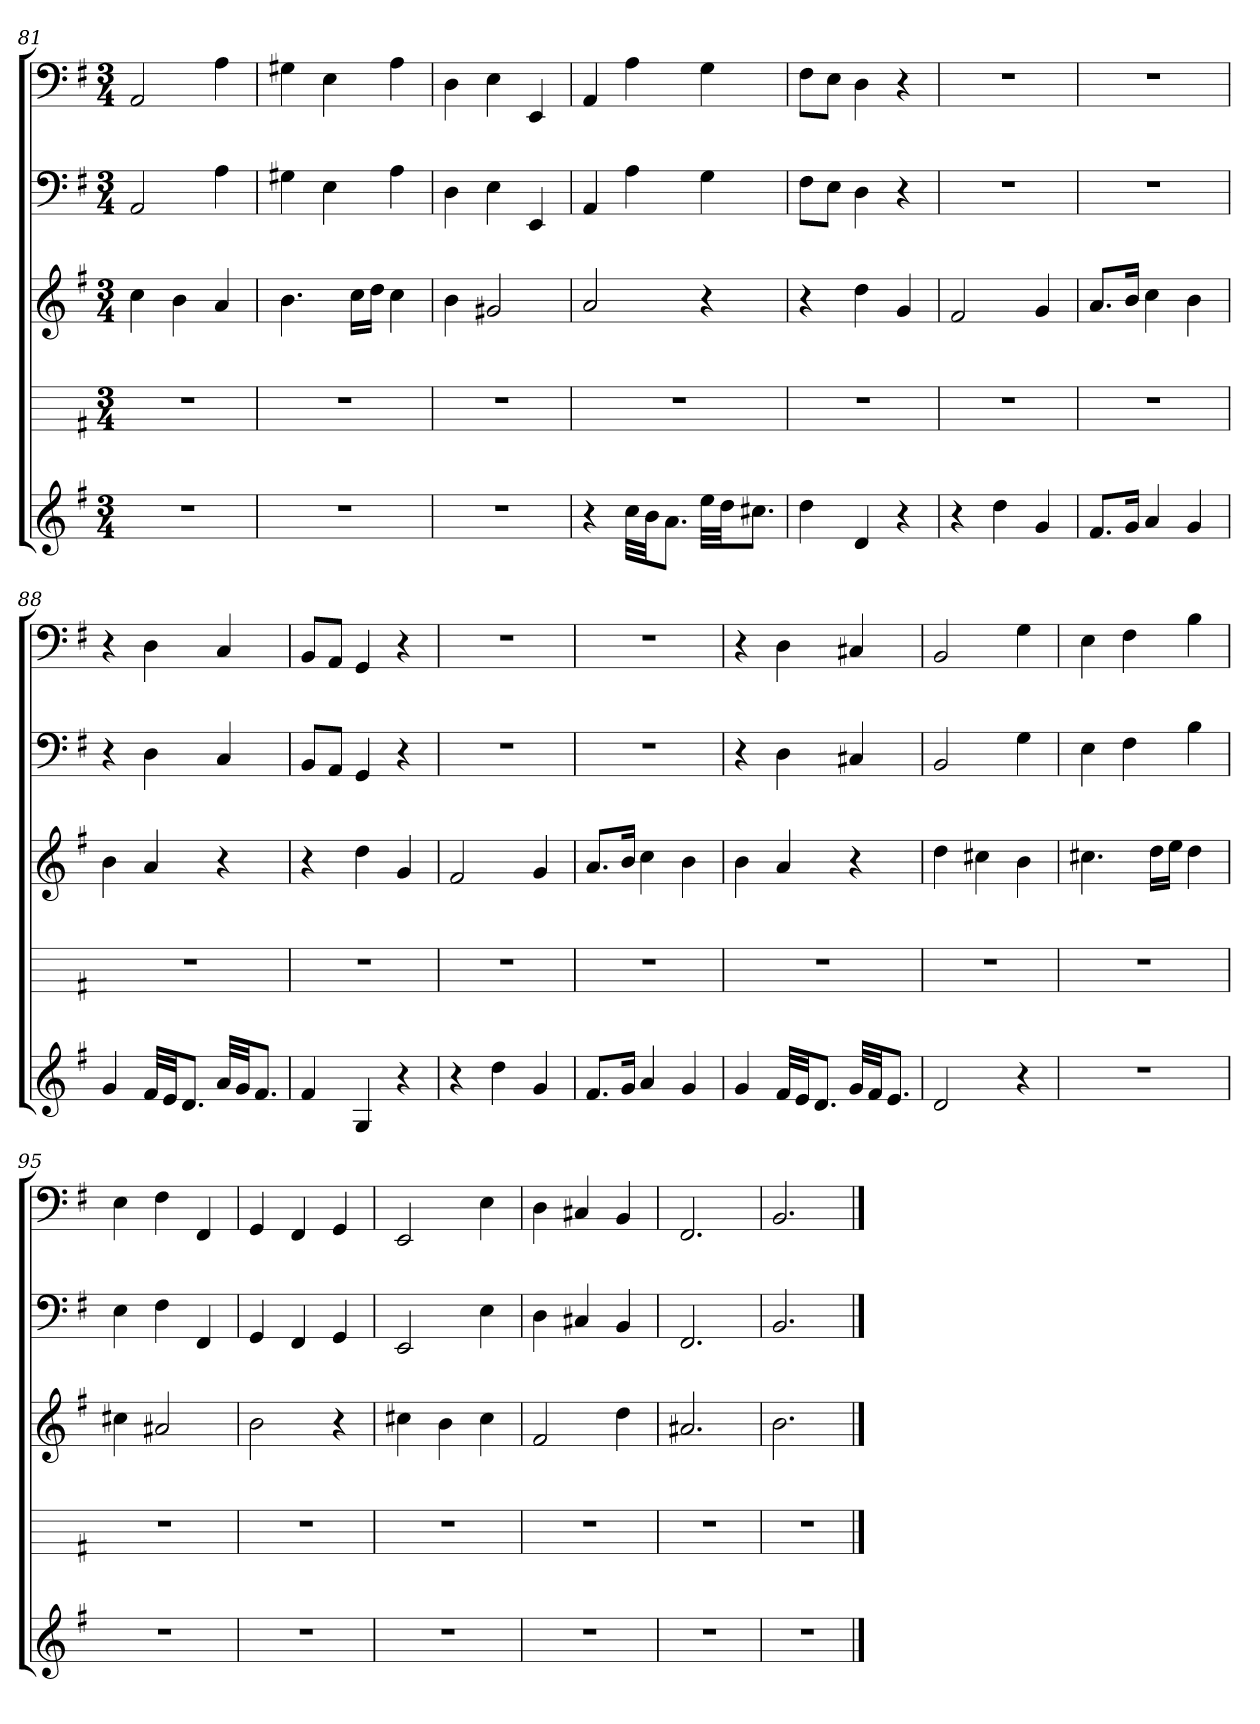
**kern	**kern	**kern	**kern	**kern
*part5	*part4	*part3	*part2	*part1
*staff5	*staff4	*staff3	*staff2	*staff1
*k[f#]	*k[f#]	*k[f#]	*k[f#]	*k[f#]
*e:	*e:	*e:	*e:	*e:
*M3/4	*M3/4	*M3/4	*M3/4	*M3/4
=81	=81	=81	=81	=81
2.r	2.r	4cc	2AA	2AA
.	.	4b	.	.
.	.	4a	4A	4A
=82	=82	=82	=82	=82
2.r	2.r	4.b	4G#X	4G#X
.	.	.	4E	4E
.	.	16ccLL	.	.
.	.	16ddJJ	.	.
.	.	4cc	4A	4A
=83	=83	=83	=83	=83
2.r	2.r	4b	4D	4D
.	.	2g#X	4E	4E
.	.	.	4EE	4EE
=84	=84	=84	=84	=84
4r	2.r	2a	4AA	4AA
32ccLLL	.	.	4A	4A
32bJJ	.	.	.	.
8.aJ	.	.	.	.
32eeLLL	.	4r	4G	4G
32ddJJ	.	.	.	.
8.cc#XJ	.	.	.	.
=85	=85	=85	=85	=85
4dd	2.r	4r	8F#L	8F#L
.	.	.	8EJ	8EJ
4d	.	4dd	4D	4D
4r	.	4g	4r	4r
=86	=86	=86	=86	=86
4r	2.r	2f#	2.r	2.r
4dd	.	.	.	.
4g	.	4g	.	.
=87	=87	=87	=87	=87
8.f#L	2.r	8.aL	2.r	2.r
16gJk	.	16bJk	.	.
4a	.	4cc	.	.
4g	.	4b	.	.
=88	=88	=88	=88	=88
4g	2.r	4b	4r	4r
32f#LLL	.	4a	4D	4D
32eJJ	.	.	.	.
8.dJ	.	.	.	.
32aLLL	.	4r	4C	4C
32gJJ	.	.	.	.
8.f#J	.	.	.	.
=89	=89	=89	=89	=89
4f#	2.r	4r	8BBL	8BBL
.	.	.	8AAJ	8AAJ
4G	.	4dd	4GG	4GG
4r	.	4g	4r	4r
=90	=90	=90	=90	=90
4r	2.r	2f#	2.r	2.r
4dd	.	.	.	.
4g	.	4g	.	.
=91	=91	=91	=91	=91
8.f#L	2.r	8.aL	2.r	2.r
16gJk	.	16bJk	.	.
4a	.	4cc	.	.
4g	.	4b	.	.
=92	=92	=92	=92	=92
4g	2.r	4b	4r	4r
32f#LLL	.	4a	4D	4D
32eJJ	.	.	.	.
8.dJ	.	.	.	.
32gLLL	.	4r	4C#X	4C#X
32f#JJ	.	.	.	.
8.eJ	.	.	.	.
=93	=93	=93	=93	=93
2d	2.r	4dd	2BB	2BB
.	.	4cc#X	.	.
4r	.	4b	4G	4G
=94	=94	=94	=94	=94
2.r	2.r	4.cc#X	4E	4E
.	.	.	4F#	4F#
.	.	16ddLL	.	.
.	.	16eeJJ	.	.
.	.	4dd	4B	4B
=95	=95	=95	=95	=95
2.r	2.r	4cc#X	4E	4E
.	.	2a#X	4F#	4F#
.	.	.	4FF#	4FF#
=96	=96	=96	=96	=96
2.r	2.r	2b	4GG	4GG
.	.	.	4FF#	4FF#
.	.	4r	4GG	4GG
=97	=97	=97	=97	=97
2.r	2.r	4cc#X	2EE	2EE
.	.	4b	.	.
.	.	4cc#	4E	4E
=98	=98	=98	=98	=98
2.r	2.r	2f#	4D	4D
.	.	.	4C#X	4C#X
.	.	4dd	4BB	4BB
=99	=99	=99	=99	=99
2.r	2.r	2.a#X	2.FF#	2.FF#
=100	=100	=100	=100	=100
2.r	2.r	2.b	2.BB	2.BB
==	==	==	==	==
*-	*-	*-	*-	*-
